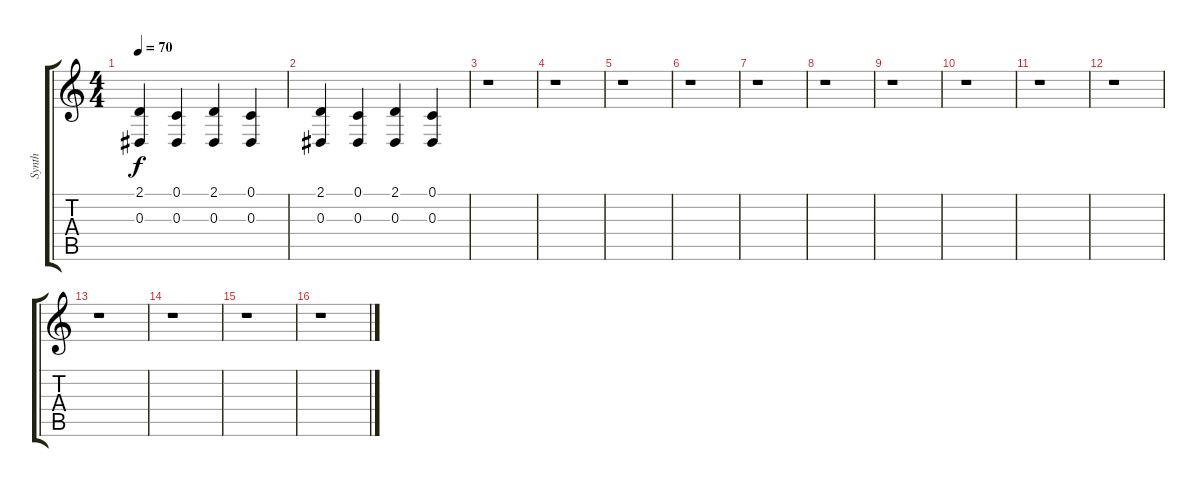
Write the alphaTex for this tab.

\track ("Synth" "Synth") {instrument stringensemble1}
\staff {score tabs}
\tuning (C4 G3 Eb3 Bb2 F2 C2) {hide}
\ts (4 4)
\tempo 70
\clef g2
\ks c
(2.1 0.3).4{dy f} (0.1 0.3).4 (2.1 0.3).4 (0.1 0.3).4 |
(2.1 0.3).4 (0.1 0.3).4 (2.1 0.3).4 (0.1 0.3).4 |
r.1 |
r.1 |
r.1 |
r.1 |
r.1 |
r.1 |
r.1 |
r.1 |
r.1 |
r.1 |
r.1 |
r.1 |
r.1 |
r.1
